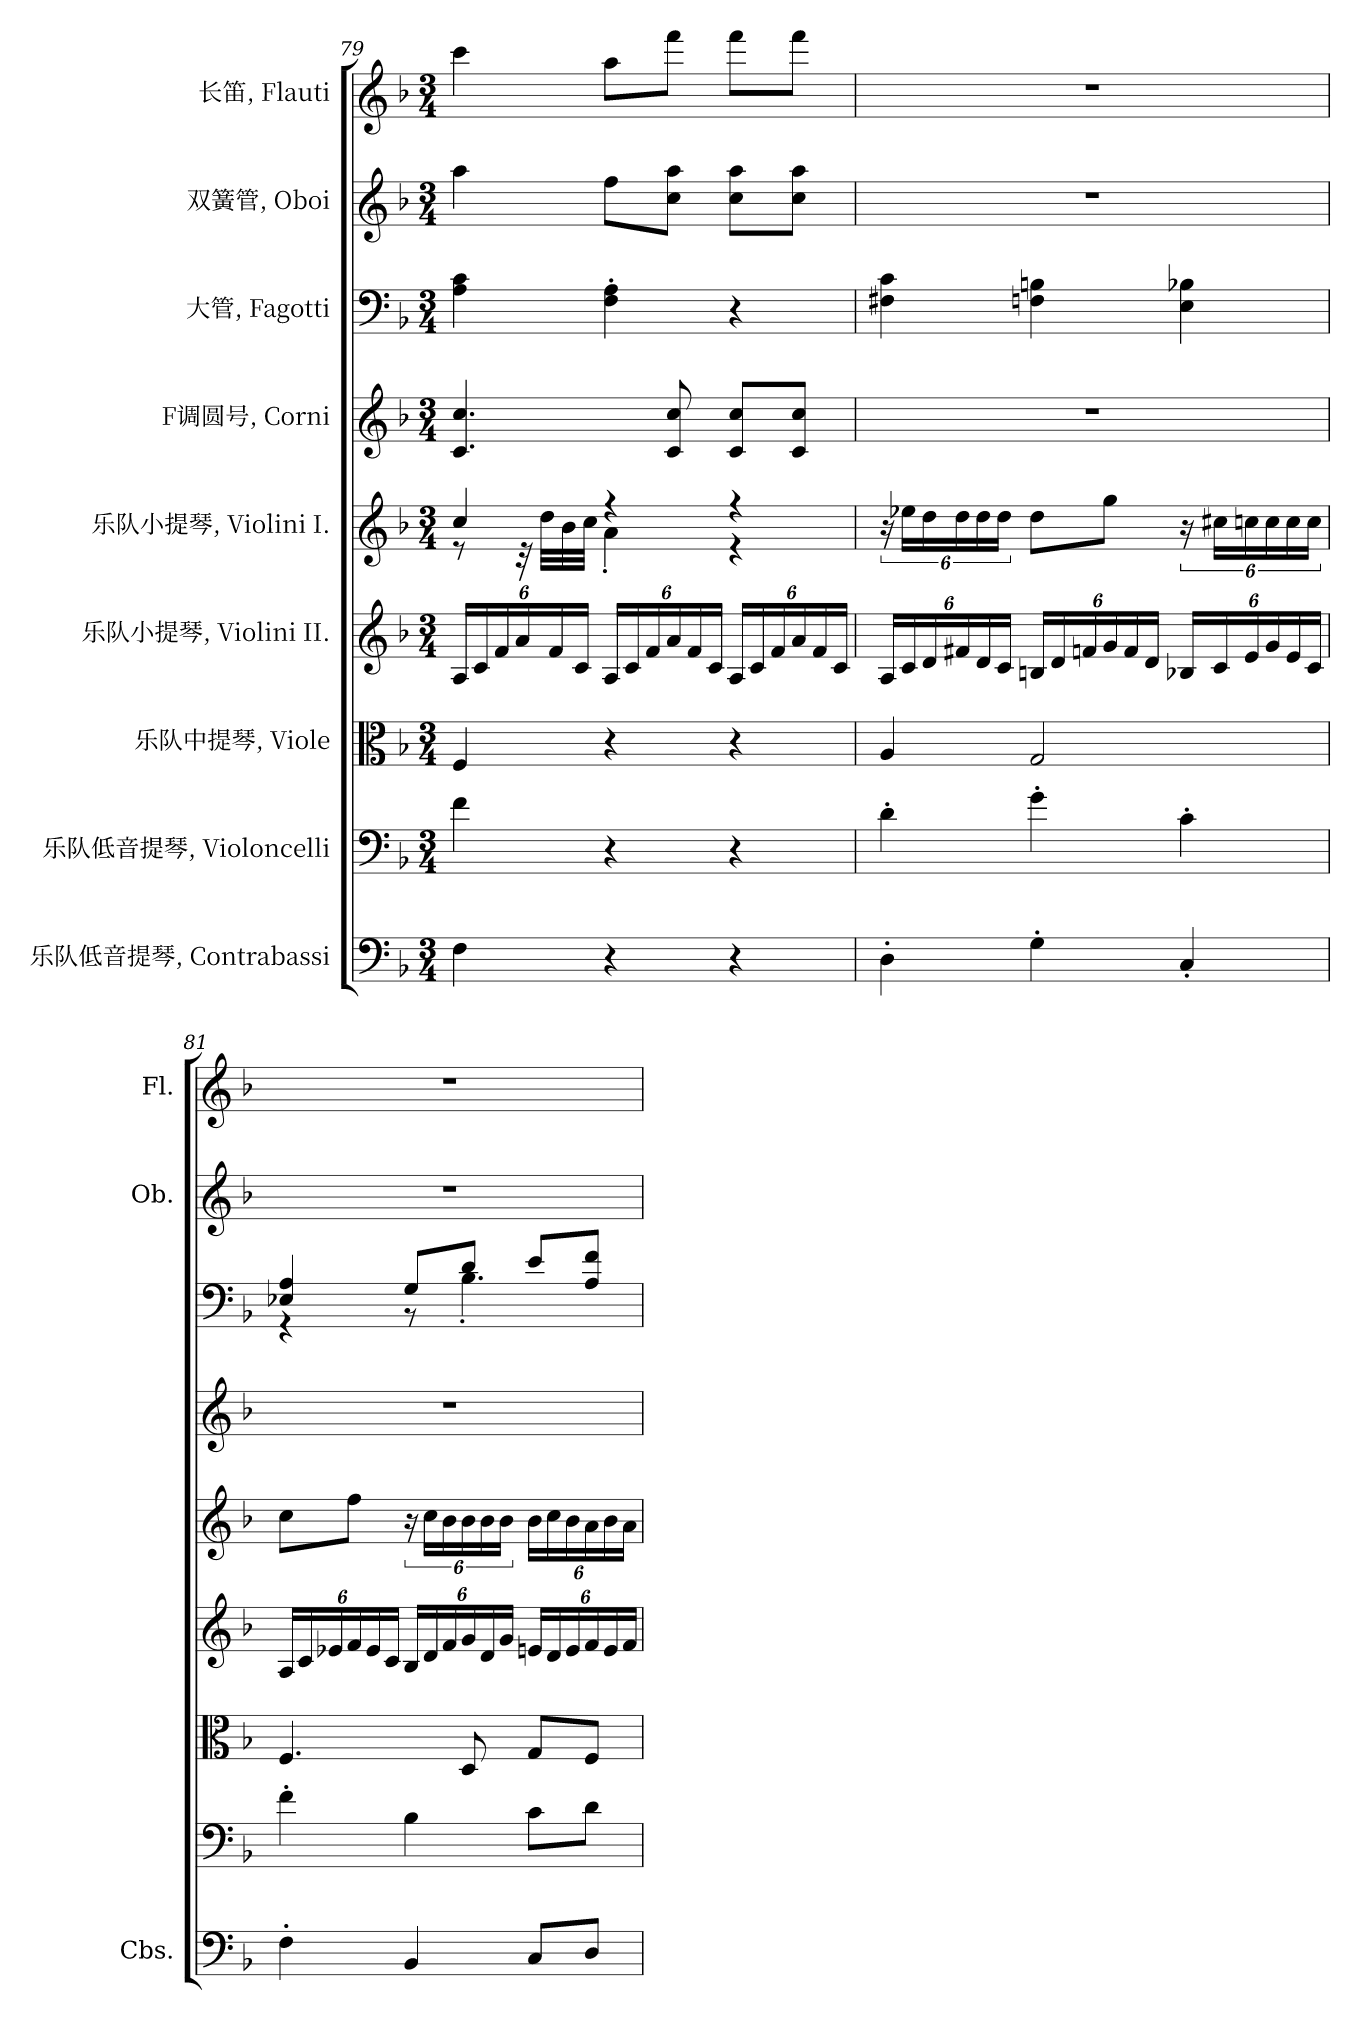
**kern	**kern	**kern	**kern	**kern	**kern	**kern	**kern	**kern
*part9	*part8	*part7	*part6	*part5	*part4	*part3	*part2	*part1
*staff9	*staff8	*staff7	*staff6	*staff5	*staff4	*staff3	*staff2	*staff1
*I"乐队低音提琴, Contrabassi	*I"乐队低音提琴, Violoncelli	*I"乐队中提琴, Viole	*I"乐队小提琴, Violini II.	*I"乐队小提琴, Violini I.	*I"F调圆号, Corni	*I"大管, Fagotti	*I"双簧管, Oboi	*I"长笛, Flauti
*I'Cbs.	*	*	*	*	*	*	*I'Ob.	*I'Fl.
!!LO:PB:g=z
*clefF4	*clefF4	*clefC3	*clefG2	*clefG2	*clefG2	*clefF4	*clefG2	*clefG2
*ITrd7c12	*ITrd7c12	*	*	*	*ITrd4c7	*	*	*
*k[b-]	*k[b-]	*k[b-]	*k[b-]	*k[b-]	*k[b-e-]	*k[b-]	*k[b-]	*k[b-]
*M3/4	*M3/4	*M3/4	*M3/4	*M3/4	*M3/4	*M3/4	*M3/4	*M3/4
*	*	*	*Xbrackettup	*	*	*	*	*
=79	=79	=79	=79	=79	=79	=79	=79	=79
*	*	*	*	*^	*	*	*	*
4FF\	4F\	4F/	24A/LL	4cc/	8r	4.F/ 4.f/	4A\ 4c\	4aa\	4ccc\
.	.	.	24c/	.	.	.	.	.	.
.	.	.	24f/	.	.	.	.	.	.
.	.	.	24a/	.	32r	.	.	.	.
.	.	.	.	.	32dd\LLL	.	.	.	.
.	.	.	24f/	.	.	.	.	.	.
.	.	.	.	.	32b-\	.	.	.	.
.	.	.	24c/JJ	.	.	.	.	.	.
.	.	.	.	.	32cc\JJJ	.	.	.	.
4r	4r	4r	24A/LL	4r	4a'\	.	4F\' 4A\'	8ff\L	8aa\L
.	.	.	24c/	.	.	.	.	.	.
.	.	.	24f/	.	.	.	.	.	.
.	.	.	24a/	.	.	8F/ 8f/	.	8cc\ 8aa\J	8fff\J
.	.	.	24f/	.	.	.	.	.	.
.	.	.	24c/JJ	.	.	.	.	.	.
4r	4r	4r	24A/LL	4r	4r	8F/ 8f/L	4r	8cc\ 8aa\L	8fff\L
.	.	.	24c/	.	.	.	.	.	.
.	.	.	24f/	.	.	.	.	.	.
.	.	.	24a/	.	.	8F/ 8f/J	.	8cc\ 8aa\J	8fff\J
.	.	.	24f/	.	.	.	.	.	.
.	.	.	24c/JJ	.	.	.	.	.	.
*	*	*	*	*v	*v	*	*	*	*
=80	=80	=80	=80	=80	=80	=80	=80	=80
4DD'\	4D'\	4A/	24A/LL	24r	2.r	4F#X\ 4c\	2.r	2.r
.	.	.	24c/	24ee-X\LL	.	.	.	.
.	.	.	24d/	24dd\	.	.	.	.
*	*	*	*	*Xbrackettup	*	*	*	*
.	.	.	24f#X/	24dd\	.	.	.	.
.	.	.	24d/	24dd\	.	.	.	.
.	.	.	24c/JJ	24dd\JJ	.	.	.	.
4GG'\	4G'\	2G/	24Bn/LL	8dd\L	.	4Fn\ 4Bn\	.	.
.	.	.	24d/	.	.	.	.	.
.	.	.	24fn/	.	.	.	.	.
.	.	.	24g/	8gg\J	.	.	.	.
.	.	.	24f/	.	.	.	.	.
.	.	.	24d/JJ	.	.	.	.	.
*	*	*	*	*brackettup	*	*	*	*
4CC'/	4C'\	.	24B-X/LL	24r	.	4E\ 4B-X\	.	.
.	.	.	24c/	24cc#X\LL	.	.	.	.
.	.	.	24e/	24ccn\	.	.	.	.
*	*	*	*	*Xbrackettup	*	*	*	*
.	.	.	24g/	24cc\	.	.	.	.
.	.	.	24e/	24cc\	.	.	.	.
.	.	.	24c/JJ	24cc\JJ	.	.	.	.
!!LO:PB:g=z
=81	=81	=81	=81	=81	=81	=81	=81	=81
*	*	*	*	*	*	*^	*	*
4FF'\	4F'\	4.F/	24A/LL	8cc\L	2.r	4E-X/ 4A/	4r	2.r	2.r
.	.	.	24c/	.	.	.	.	.	.
.	.	.	24e-X/	.	.	.	.	.	.
.	.	.	24f/	8ff\J	.	.	.	.	.
.	.	.	24e-/	.	.	.	.	.	.
.	.	.	24c/JJ	.	.	.	.	.	.
*	*	*	*	*brackettup	*	*	*	*	*
4BBB-/	4BB-\	.	24B-/LL	24r	.	8G/L	8r	.	.
.	.	.	24d/	24cc\LL	.	.	.	.	.
.	.	.	24f/	24b-\	.	.	.	.	.
*	*	*	*	*Xbrackettup	*	*	*	*	*
.	.	8D/	24g/	24b-\	.	8d/J	4.B-'\	.	.
.	.	.	24d/	24b-\	.	.	.	.	.
.	.	.	24g/JJ	24b-\JJ	.	.	.	.	.
8CC/L	8C\L	8G/L	24en/LL	24b-\LL	.	8e/L	.	.	.
.	.	.	24d/	24cc\	.	.	.	.	.
.	.	.	24e/	24b-\	.	.	.	.	.
8DD/J	8D\J	8F/J	24f/	24a\	.	8A/ 8f/J	.	.	.
.	.	.	24e/	24b-\	.	.	.	.	.
.	.	.	24f/JJ	24a\JJ	.	.	.	.	.
*	*	*	*	*	*	*v	*v	*	*
=	=	=	=	=	=	=	=	=
*-	*-	*-	*-	*-	*-	*-	*-	*-
